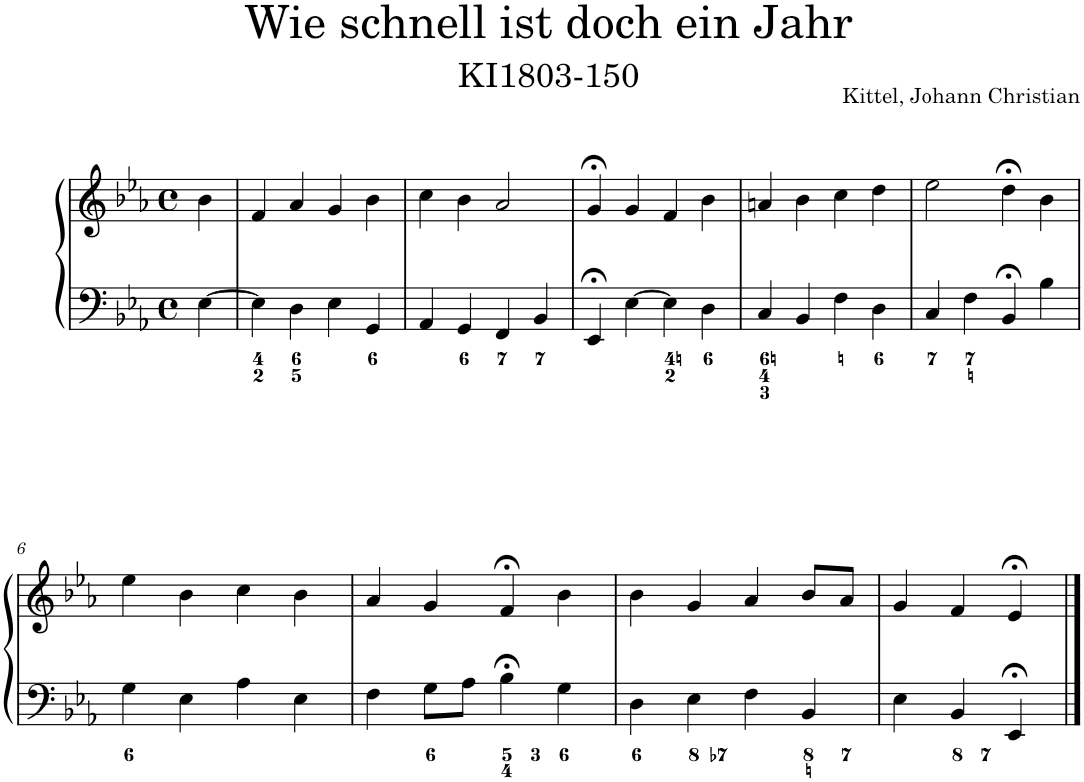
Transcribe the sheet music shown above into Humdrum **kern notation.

**kern	**kern
*part1	*part1
*staff2	*staff1
*I"Piano	*
*I'Pno.	*
*clefF4	*clefG2
*k[b-e-a-]	*k[b-e-a-]
*M4/4	*M4/4
*met(c)	*met(c)
=	=
[4E-\	4b-\
=1	=1
4E-\]	4f/
4D\	4a-/
4E-\	4g/
4GG/	4b-\
=2	=2
4AA-/	4cc\
4GG/	4b-\
4FF/	2a-/
4BB-/	.
=3	=3
4EE-;</	4g;</
[4E-\	4g/
4E-\]	4f/
4D\	4b-\
=4	=4
4C/	4an/
4BB-/	4b-\
4F\	4cc\
4D\	4dd\
=5	=5
4C/	2ee-\
4F\	.
4BB-;</	4dd;<\
4B-\	4b-\
!!LO:LB:g=z
=6	=6
4G\	4ee-\
4E-\	4b-\
4A-\	4cc\
4E-\	4b-\
=7	=7
4F\	4a-/
8G\L	4g/
8A-\J	.
4B-;<\	4f;</
4G\	4b-\
=8	=8
4D\	4b-\
4E-\	4g/
4F\	4a-/
4BB-/	8b-/L
.	8a-/J
=9	=9
4E-\	4g/
4BB-/	4f/
4EE-;</	4e-;</
==	==
*-	*-
